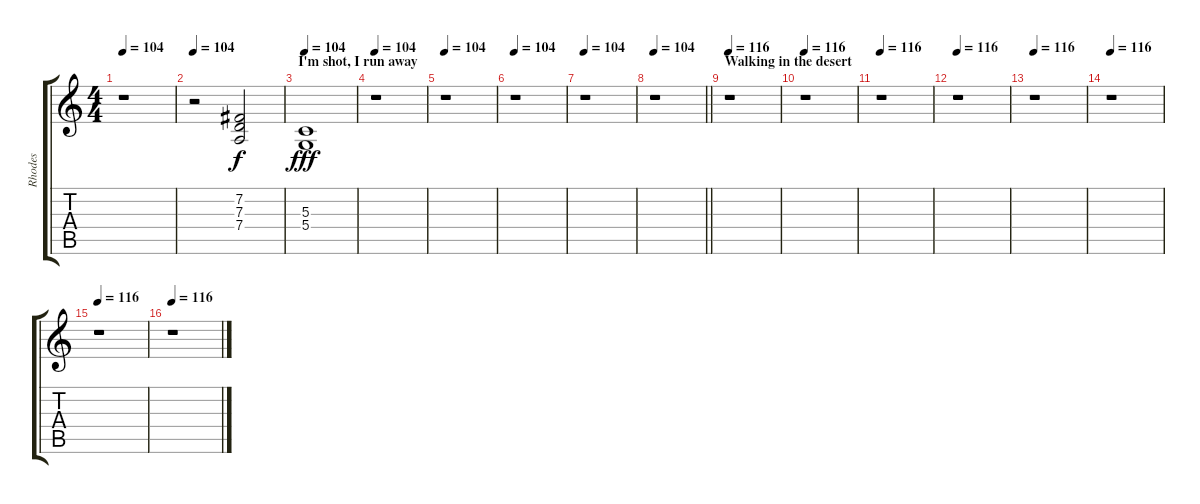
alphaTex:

\track ("Rhodes" "Rhodes") {instrument electricpiano1}
\staff {score tabs}
\tuning (E4 B3 G3 D3 A2 E2) {hide}
\ts (4 4)
\tempo 104
\clef g2
\ks c
r.1{dy ppp} |
\tempo 104
r.2 (7.2 7.3 7.4).2{dy f instrument reversecymbal} |
\section ("" "I'm shot, I run away")
\tempo 104
(5.3 5.4).1{dy fff instrument gunshot} |
\tempo 104
r.1 |
\tempo 104
r.1 |
\tempo 104
r.1 |
\tempo 104
r.1 |
\tempo 104
\barLineRight lightlight
r.1 |
\section ("" "Walking in the desert")
\tempo 116
r.1 |
\tempo 116
r.1 |
\tempo 116
r.1 |
\tempo 116
r.1 |
\tempo 116
r.1 |
\tempo 116
r.1 |
\tempo 116
r.1 |
\tempo 116
r.1
